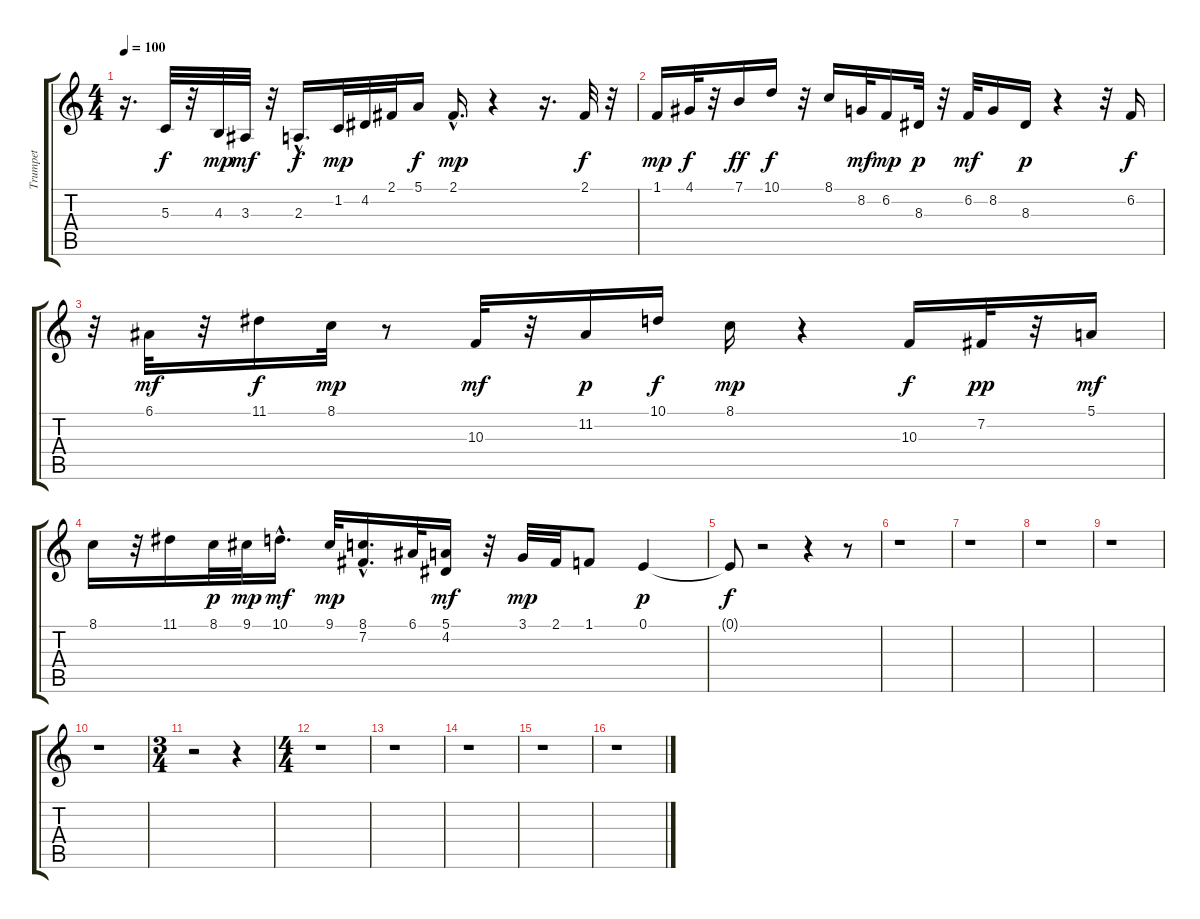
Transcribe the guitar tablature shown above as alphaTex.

\track ("Trumpet" "Trumpet") {instrument trumpet}
\staff {score tabs}
\tuning (E4 B3 G3 D3 A2 E2) {hide}
\ts (4 4)
\tempo 100
\clef g2
\ks c
r.16{d dy mp} 5.3.32{dy f} r.32 4.3.32{dy mp} 3.3.32{dy mf} r.32 2.3{hac}.16{d dy f} 1.2.32{dy mp} 4.2.32 2.1.32 5.1.16{dy f} 2.1{hac}.16{d dy mp} r.4 r.16{d} 2.1.32{dy f} r.32 |
1.1.16{dy mp} 4.1.32{dy f} r.32 7.1.16{dy ff} 10.1.16{dy f} r.32 8.1.16 8.2.32{dy mf} 6.2.16{dy mp} 8.3.32{dy p} r.32 6.2.32{dy mf} 8.2.16 8.3.16{dy p} r.4 r.32 6.2.16{dy f} |
r.32 6.1.32{dy mf} r.32 11.1.16{dy f} 8.1.32{dy mp} r.8 10.3.32{dy mf} r.32 11.2.16{dy p} 10.1.16{dy f} 8.1.16{dy mp} r.4 10.3.16{dy f} 7.2.32{dy pp} r.32 5.1.16{dy mf} |
8.1.16 r.32 11.1.16 8.1.32{dy p} 9.1.32{dy mp} 10.1{hac}.16{d dy mf} 9.1.32{dy mp} (8.1 7.2{hac}).16{d} 6.1.32 (5.1 4.2).16{dy mf} r.32 3.1.32{dy mp} 2.1.32 1.1.8 0.1.4{dy p} |
0.1{t}.8{dy f} r.2 r.4 r.8 |
r.1 |
r.1 |
r.1 |
r.1 |
r.1 |
\ts (3 4)
r.2 r.4 |
\ts (4 4)
r.1 |
r.1 |
r.1 |
r.1 |
r.1
